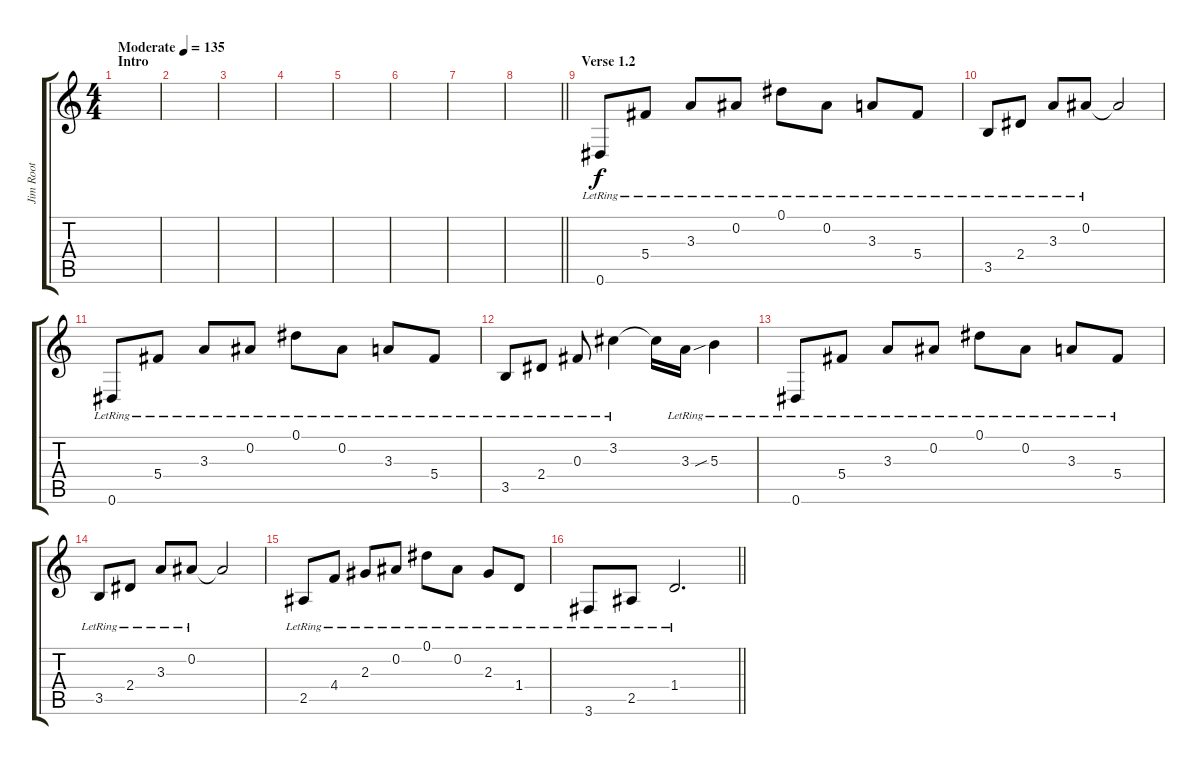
\track ("Jim Root" "Jim Root") {instrument distortionguitar}
\staff {score tabs}
\tuning (Eb4 Bb3 Gb3 Db3 Ab2 Eb2) {hide}
\ts (4 4)
\section ("" "Intro ")
\tempo (135 "Moderate")
\clef g2
\ks c
|
|
|
|
|
|
|
\barLineRight lightlight
|
\section ("" "Verse 1.2")
0.6{lr}.8{volume 13 instrument electricguitarclean} 5.4{lr}.8 3.3{lr}.8 0.2{lr}.8 0.1{lr}.8 0.2{lr}.8 3.3{lr}.8 5.4{lr}.8 |
3.5{lr}.8 2.4{lr}.8 3.3{lr}.8 0.2{lr}.8 0.2{t}.2 |
0.6{lr}.8 5.4{lr}.8 3.3{lr}.8 0.2{lr}.8 0.1{lr}.8 0.2{lr}.8 3.3{lr}.8 5.4{lr}.8 |
3.5{lr}.8 2.4{lr}.8 0.3{lr}.8 3.2{lr}.4 3.2{t}.16 3.3{lr}.16 5.3{sib lr}.4 |
0.6{lr}.8 5.4{lr}.8 3.3{lr}.8 0.2{lr}.8 0.1{lr}.8 0.2{lr}.8 3.3{lr}.8 5.4{lr}.8 |
3.5{lr}.8 2.4{lr}.8 3.3{lr}.8 0.2{lr}.8 0.2{t}.2 |
2.5{lr}.8 4.4{lr}.8 2.3{lr}.8 0.2{lr}.8 0.1{lr}.8 0.2{lr}.8 2.3{lr}.8 1.4{lr}.8 |
\barLineRight lightlight
3.6{lr}.8 2.5{lr}.8 1.4{lr}.2{d}
